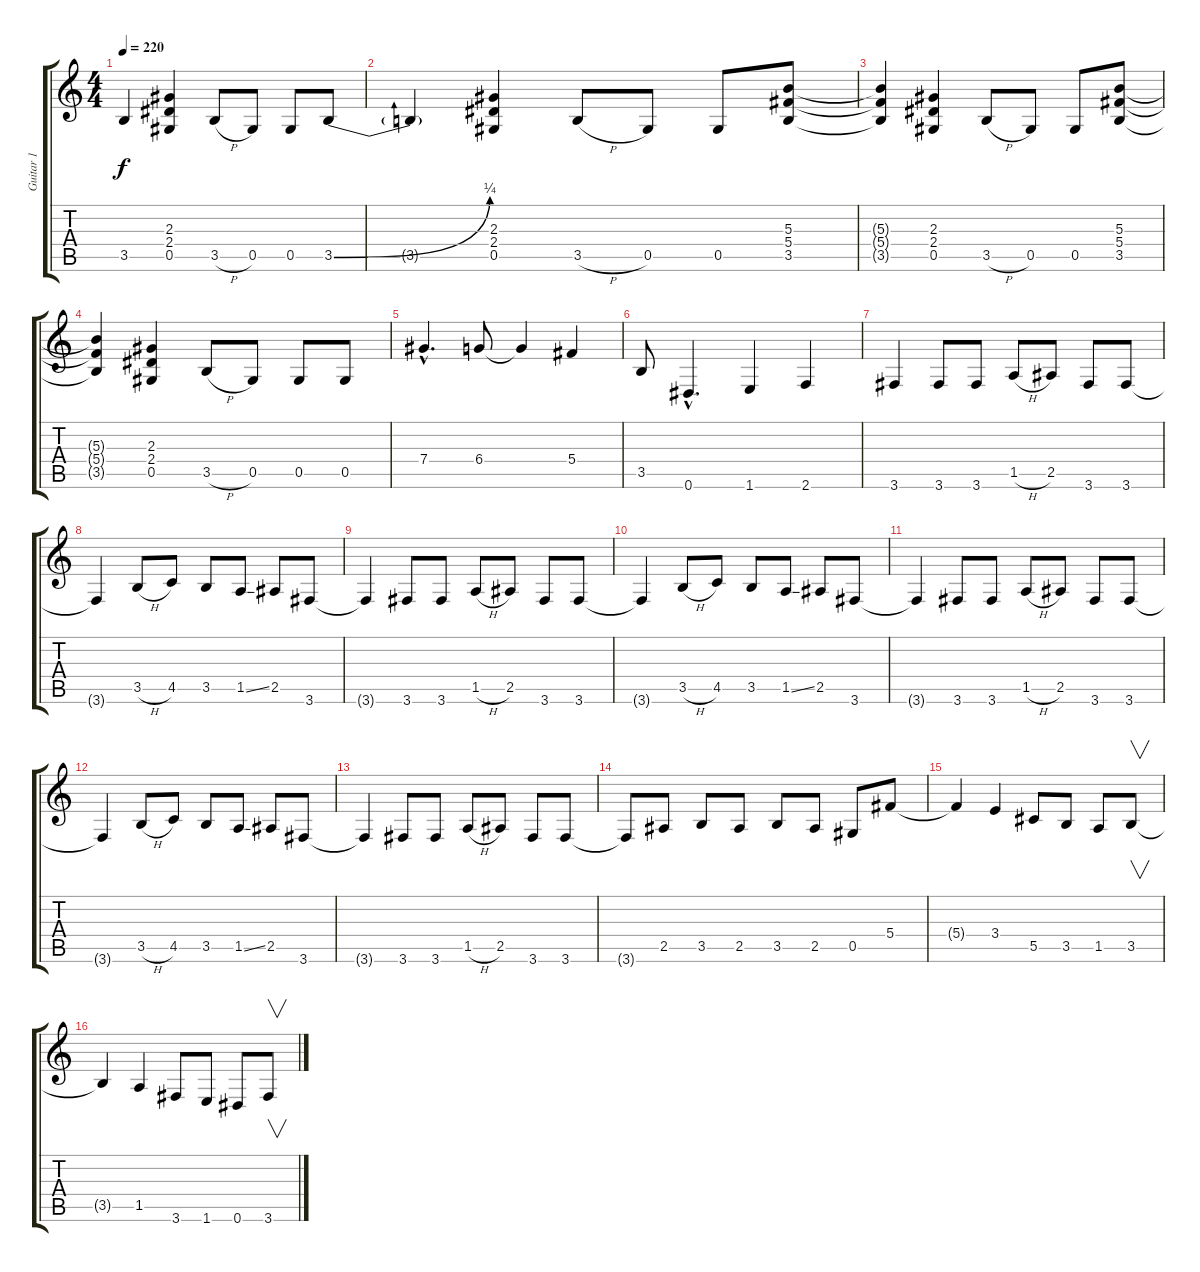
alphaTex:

\track ("Guitar 1" "Guitar 1") {instrument distortionguitar}
\staff {score tabs}
\tuning (Eb4 Bb3 Gb3 Db3 Ab2 Eb2) {hide}
\ts (4 4)
\tempo 220
\clef g2
\ks c
3.5{t}.4{dy f} (2.3 2.4 0.5).4 3.5{h}.8 0.5.8 0.5.8 3.5{be (bend 0 0 60 1)}.8 |
3.5{t}.4 (2.3 2.4 0.5).4 3.5{h}.8 0.5.8 0.5.8 (5.3 5.4 3.5).8 |
(5.3{t} 5.4{t} 3.5{t}).4 (2.3 2.4 0.5).4 3.5{h}.8 0.5.8 0.5.8 (5.3 5.4 3.5).8 |
(5.3{t} 5.4{t} 3.5{t}).4 (2.3 2.4 0.5).4 3.5{h}.8 0.5.8 0.5.8 0.5.8 |
7.4{hac}.4{d} 6.4.8 6.4{t}.4 5.4.4 |
3.5.8 0.6{hac}.4{d} 1.6.4 2.6.4 |
3.6.4 3.6.8 3.6.8 1.5{h}.8 2.5.8 3.6.8 3.6.8 |
3.6{t}.4 3.5{h}.8 4.5.8 3.5.8 1.5{ss}.8 2.5.8 3.6.8 |
3.6{t}.4 3.6.8 3.6.8 1.5{h}.8 2.5.8 3.6.8 3.6.8 |
3.6{t}.4 3.5{h}.8 4.5.8 3.5.8 1.5{ss}.8 2.5.8 3.6.8 |
3.6{t}.4 3.6.8 3.6.8 1.5{h}.8 2.5.8 3.6.8 3.6.8 |
3.6{t}.4 3.5{h}.8 4.5.8 3.5.8 1.5{ss}.8 2.5.8 3.6.8 |
3.6{t}.4 3.6.8 3.6.8 1.5{h}.8 2.5.8 3.6.8 3.6.8 |
3.6{t}.8 2.5.8 3.5.8 2.5.8 3.5.8 2.5.8 0.5.8 5.4.8 |
5.4{t}.4 3.4.4 5.5.8 3.5.8 1.5.8 3.5.8{v} |
3.5{t}.4 1.5.4 3.6.8 1.6.8 0.6.8 3.6.8{v}
